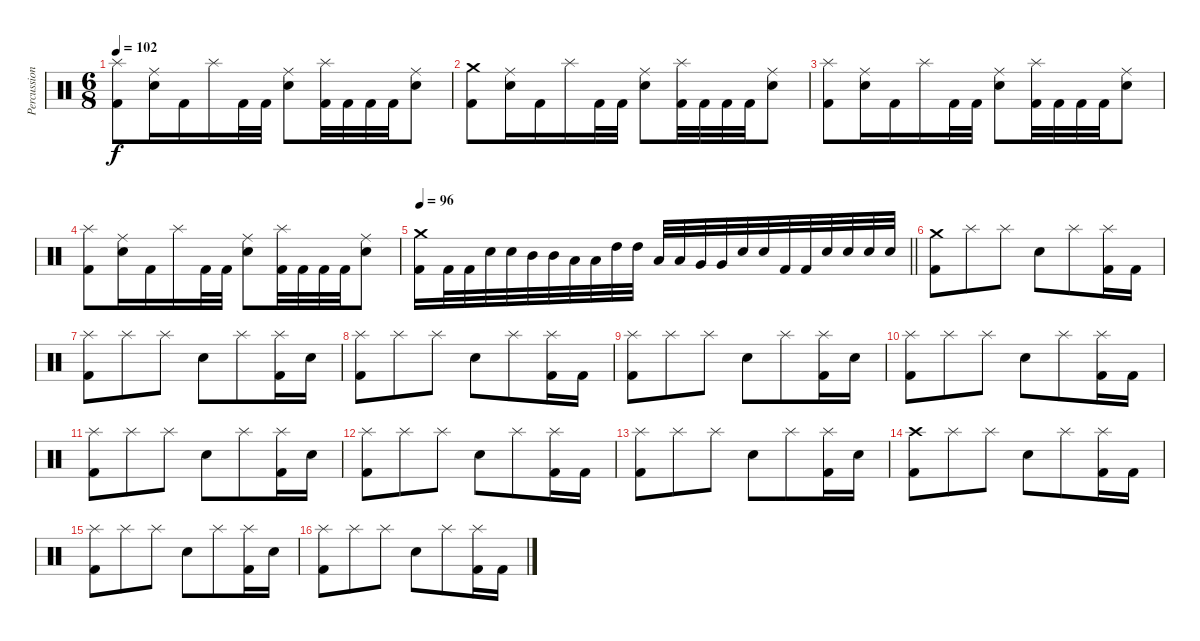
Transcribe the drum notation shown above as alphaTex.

\track ("Percussion" "Percussion") {instrument percussion}
\staff {score}
\articulation defaults
\ts (6 8)
\tempo 102
\clef neutral
\ks c
("Splash (hit)" "Kick (hit) 2").8{dy f} ("Ride (middle)" "Electric Snare (hit)").16 "Kick (hit) 2".16 "Splash (hit)".16 "Kick (hit) 2".32 "Kick (hit) 2".32 ("Ride (middle)" "Electric Snare (hit)").8 ("Splash (hit)" "Kick (hit) 2").32 "Kick (hit) 2".32 "Kick (hit) 2".32 "Kick (hit) 2".32 ("Ride (middle)" "Electric Snare (hit)").8 |
("Crash medium (hit)" "Kick (hit) 2").8 ("Ride (middle)" "Electric Snare (hit)").16 "Kick (hit) 2".16 "Splash (hit)".16 "Kick (hit) 2".32 "Kick (hit) 2".32 ("Ride (middle)" "Electric Snare (hit)").8 ("Splash (hit)" "Kick (hit) 2").32 "Kick (hit) 2".32 "Kick (hit) 2".32 "Kick (hit) 2".32 ("Ride (middle)" "Electric Snare (hit)").8 |
("Splash (hit)" "Kick (hit) 2").8 ("Ride (middle)" "Electric Snare (hit)").16 "Kick (hit) 2".16 "Splash (hit)".16 "Kick (hit) 2".32 "Kick (hit) 2".32 ("Ride (middle)" "Electric Snare (hit)").8 ("Splash (hit)" "Kick (hit) 2").32 "Kick (hit) 2".32 "Kick (hit) 2".32 "Kick (hit) 2".32 ("Ride (middle)" "Electric Snare (hit)").8 |
("Splash (hit)" "Kick (hit) 2").8 ("Ride (middle)" "Electric Snare (hit)").16 "Kick (hit) 2".16 "Splash (hit)".16 "Kick (hit) 2".32 "Kick (hit) 2".32 ("Ride (middle)" "Electric Snare (hit)").8 ("Splash (hit)" "Kick (hit) 2").32 "Kick (hit) 2".32 "Kick (hit) 2".32 "Kick (hit) 2".32 ("Ride (middle)" "Electric Snare (hit)").8 |
\tempo 96
\barLineRight lightlight
("Crash medium (hit)" "Kick (hit) 2").16 "Kick (hit) 2".32 "Kick (hit) 2".32 "Electric Snare (hit)".32 "Electric Snare (hit)".32 "Mid Tom (hit)".32 "Mid Tom (hit)".32 "Low Tom (hit)".32 "Low Tom (hit)".32 "High Tom (hit)".32 "High Tom (hit)".32 "Low Tom (hit)".32 "Low Tom (hit)".32 "Very Low Tom (hit)".32 "Very Low Tom (hit)".32 "Electric Snare (hit)".32 "Electric Snare (hit)".32 "Kick (hit) 2".32 "Kick (hit) 2".32 "Electric Snare (hit)".32 "Electric Snare (hit)".32 "Electric Snare (hit)".32 "Electric Snare (hit)".32 |
("Crash medium (hit)" "Kick (hit) 2").8 "Splash (hit)".8 "Splash (hit)".8 "Electric Snare (hit)".8 "Splash (hit)".8 ("Splash (hit)" "Kick (hit) 2").16 "Kick (hit) 2".16 |
("Splash (hit)" "Kick (hit) 2").8 "Splash (hit)".8 "Splash (hit)".8 "Electric Snare (hit)".8 "Splash (hit)".8 ("Splash (hit)" "Kick (hit) 2").16 "Electric Snare (hit)".16 |
("Splash (hit)" "Kick (hit) 2").8 "Splash (hit)".8 "Splash (hit)".8 "Electric Snare (hit)".8 "Splash (hit)".8 ("Splash (hit)" "Kick (hit) 2").16 "Kick (hit) 2".16 |
("Splash (hit)" "Kick (hit) 2").8 "Splash (hit)".8 "Splash (hit)".8 "Electric Snare (hit)".8 "Splash (hit)".8 ("Splash (hit)" "Kick (hit) 2").16 "Electric Snare (hit)".16 |
("Splash (hit)" "Kick (hit) 2").8 "Splash (hit)".8 "Splash (hit)".8 "Electric Snare (hit)".8 "Splash (hit)".8 ("Splash (hit)" "Kick (hit) 2").16 "Kick (hit) 2".16 |
("Splash (hit)" "Kick (hit) 2").8 "Splash (hit)".8 "Splash (hit)".8 "Electric Snare (hit)".8 "Splash (hit)".8 ("Splash (hit)" "Kick (hit) 2").16 "Electric Snare (hit)".16 |
("Splash (hit)" "Kick (hit) 2").8 "Splash (hit)".8 "Splash (hit)".8 "Electric Snare (hit)".8 "Splash (hit)".8 ("Splash (hit)" "Kick (hit) 2").16 "Kick (hit) 2".16 |
("Splash (hit)" "Kick (hit) 2").8 "Splash (hit)".8 "Splash (hit)".8 "Electric Snare (hit)".8 "Splash (hit)".8 ("Splash (hit)" "Kick (hit) 2").16 "Electric Snare (hit)".16 |
("Crash high (hit)" "Kick (hit) 2").8 "Splash (hit)".8 "Splash (hit)".8 "Electric Snare (hit)".8 "Splash (hit)".8 ("Splash (hit)" "Kick (hit) 2").16 "Kick (hit) 2".16 |
("Splash (hit)" "Kick (hit) 2").8 "Splash (hit)".8 "Splash (hit)".8 "Electric Snare (hit)".8 "Splash (hit)".8 ("Splash (hit)" "Kick (hit) 2").16 "Electric Snare (hit)".16 |
("Splash (hit)" "Kick (hit) 2").8 "Splash (hit)".8 "Splash (hit)".8 "Electric Snare (hit)".8 "Splash (hit)".8 ("Splash (hit)" "Kick (hit) 2").16 "Kick (hit) 2".16
